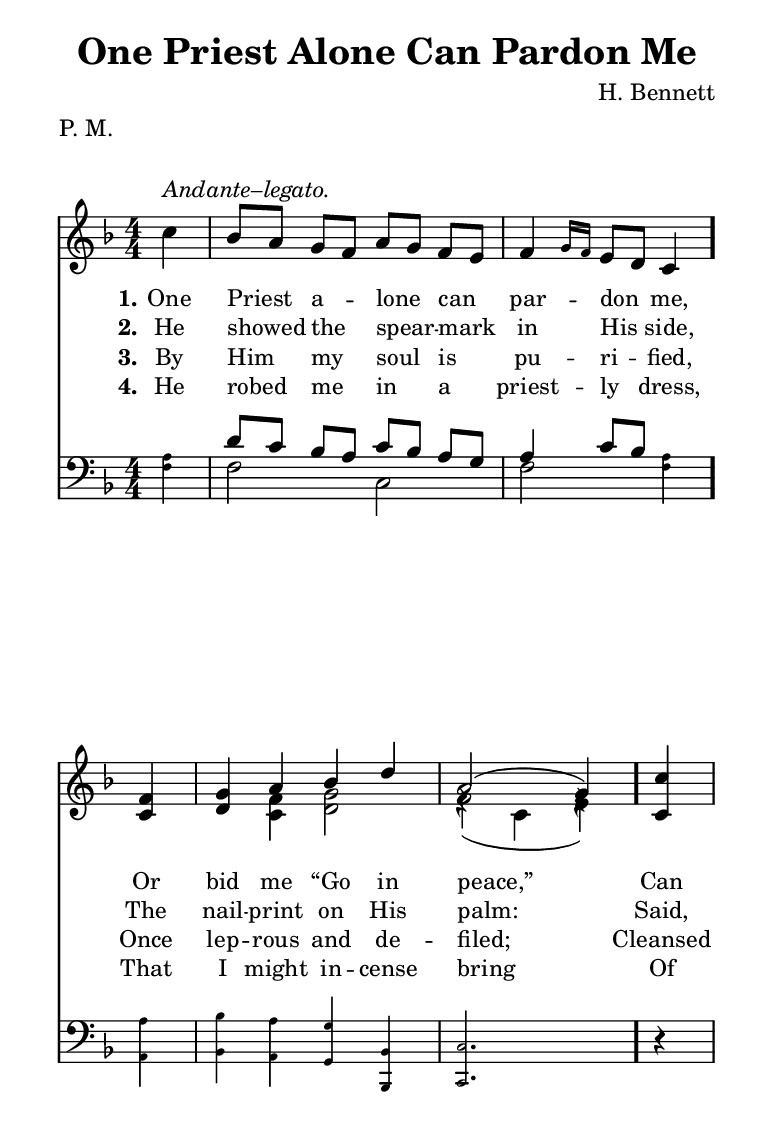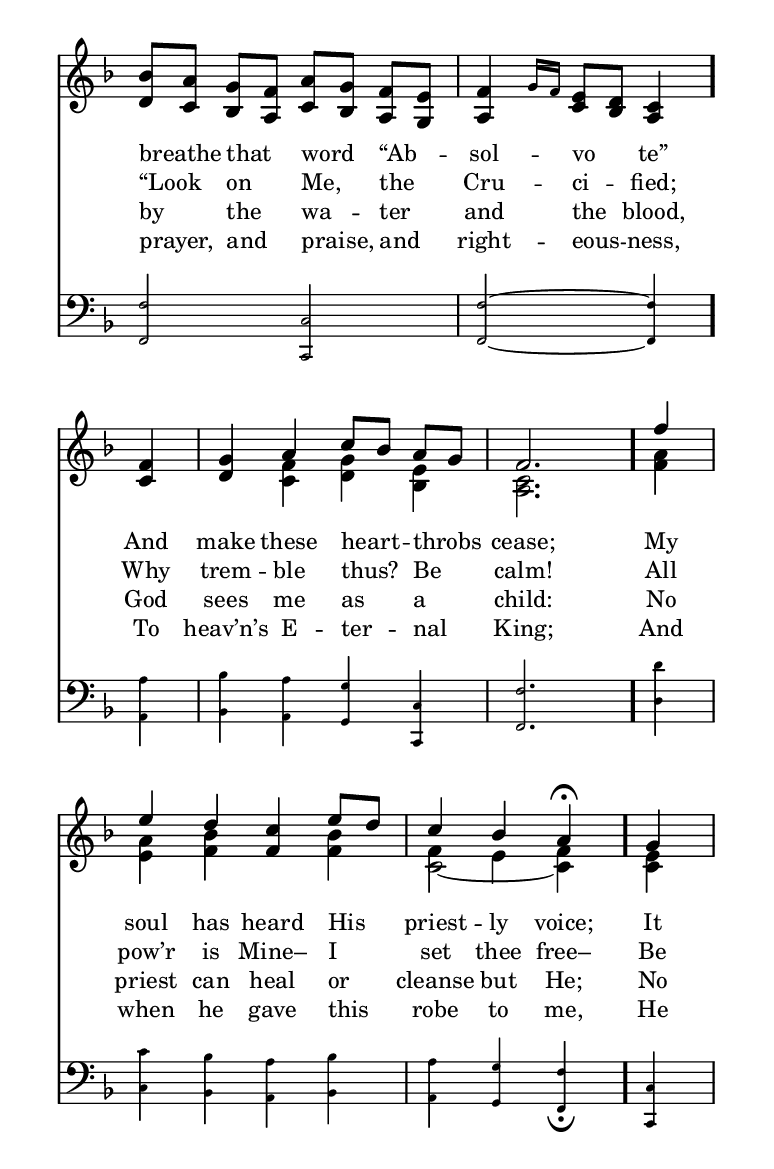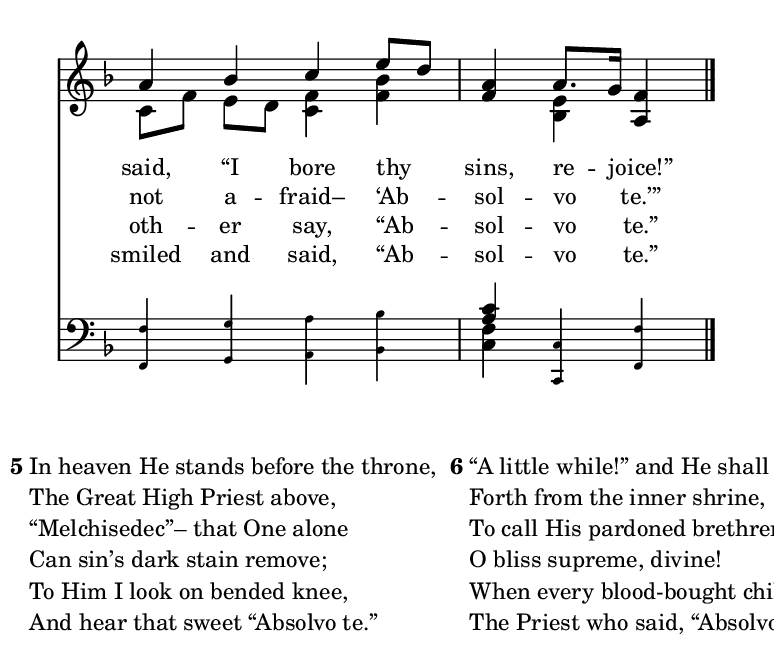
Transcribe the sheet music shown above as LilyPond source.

\include "common/global.ily"
\paper {
  \include "common/paper.ily"
  ragged-last-bottom = ##t
}

\header{
  hymnnumber = "244"
  title = "One Priest Alone Can Pardon Me"
  tunename = ""
  meter = "P. M."
  poet = ""
  composer = "H. Bennett"
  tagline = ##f
}

ta = { \tempo 4=80 }
tb = { \tempo 4=40 }

global = {
  \include "common/overrides.ily"
  \override Staff.TimeSignature.style = #'numbered
  \time 4/4
  \override Score.MetronomeMark.transparent = ##t % hide all fermata changes too
  \ta
  \key f \major
  \partial 4
  \autoBeamOff
}

notesSoprano = {
\global
\relative c'' {

  c4^\markup{\italic{Andante–legato.}} | bes8[ a] g[ f] a[ g] f[ e] | f4 \grace { g16[ f] } e8[ d] c4
  f4 | g a bes d | a2( g4)
  \eogbreak
  c4 | bes8[ a] g[ f] a[ g] f[ e] | f4 \grace { g16[ f] } e8[ d] c4
  f4 | g a c8[ bes] a[ g] | f2.
  \eogbreak
  f'4 | e d c e8[ d] | c4 bes \tb a\fermata \ta
  g4 | a bes c e8[ d] | a4 a8.[ g16] f4

  \bar "|."

}
}

notesAlto = {
\global
\override NoteHead.font-size = #-4
\relative e' {

  s4 | s1 | s2.
  c4 | d4 <f c>4 <g d>2 | << { f2( e4) } { r4 c r } >> % TODO original has d2
  c4 | d8[ c] bes[ a] c[ bes] a[ g] | a4 c8[ bes] a4
  c4 | d4 <f c>4 <g d> <e bes> | <c a>2. % TODO original has d2
  <a' f>4 | <a e> <bes f> f <bes f> | << { f4 e f } { c2 ~ c4 } >>
  <e c>4 | c8[ f] e[ d] <f c>4 <bes f>4 | f <e bes>4 a,

}
}

notesTenor = {
\global
\override NoteHead.font-size = #-4
\relative a {

  a4 | d8[ c] bes[ a] c[ bes] a[ g] | a4 c8[ bes] a4
  a4 | bes4 a g bes, | c2.
  r4 | f2 c | f2 ~ f4
  a4 | bes a g c, | f2.
  d'4 | c bes a bes | a g f
  c4 | f g a bes | <c a> c, f

}
}

notesBass = {
\global
\override NoteHead.font-size = #-4
\relative f {

  f4 | f2 c | f f4
  a,4 | bes a g bes, | c2.
  r4 | f2 c | f2 ~ f4
  a4 | bes a g c, | f2.
  d'4 | c bes a bes | a g f_\fermata
  c4 | f g a bes | <f' c> c, f

}
}

wordsA = \lyricmode {
\set stanza = "1."

One Priest a -- lone can par -- don me, \bar "."
Or bid me “Go in peace,” \bar "."
Can breathe that word “Ab -- sol -- vo te” \bar "."
And make these heart -- throbs cease; \bar "."
My soul has heard His priest -- ly voice; \bar "."
It said, “I bore thy sins, re -- joice!” \bar "."

}

wordsB = \lyricmode {
\set stanza = "2."

He showed the spear -- mark in His side,
The nail -- print on His palm:
Said, “Look on Me, the Cru -- ci -- fied;
Why trem -- ble thus? Be calm!
All pow’r is Mine– I set thee free–
Be not a -- fraid– ‘Ab -- sol -- vo te.’”

}

wordsC = \lyricmode {
\set stanza = "3."

By Him my soul is pu -- ri -- fied,
Once lep -- rous and de -- filed;
Cleansed by the wa -- ter and the blood,
God sees me as a child:
No priest can heal or cleanse but He;
No oth -- er say, “Ab -- sol -- vo te.”

}

wordsD = \lyricmode {
\set stanza = "4."

He robed me in a priest -- ly dress,
That I might in -- cense bring
Of prayer, and praise, and right -- eous -- ness,
To heav’n’s E -- ter -- nal King;
And when he gave this robe to me,
He smiled and said, “Ab -- sol -- vo te.”

}

wordsE = \markuplist {

\line { In heaven He stands before the throne, }
\line { The Great High Priest above, }
\line { “Melchisedec”– that One alone }
\line { Can sin’s dark stain remove; }
\line { To Him I look on bended knee, }
\line { And hear that sweet “Absolvo te.” }

}

wordsF = \markuplist {

\line { “A little while!” and He shall come }
\line { Forth from the inner shrine, }
\line { To call His pardoned brethren home: }
\line { O bliss supreme, divine! }
\line { When every blood-bought child shall see }
\line { The Priest who said, “Absolvo te.” }

}

\score {
  \context ChoirStaff <<
    \context Staff = upper <<
      \set Staff.autoBeaming = ##f
      \set ChoirStaff.systemStartDelimiter = #'SystemStartBar
      \set ChoirStaff.printPartCombineTexts = ##f
      \partcombine #'(2 . 9) \notesSoprano \notesAlto
      \context NullVoice = sopranos { \voiceOne << \notesSoprano >> }
      \context NullVoice = altos { \voiceTwo << \notesAlto >> }
      \context Lyrics = one   \lyricsto sopranos \wordsA
      \context Lyrics = two   \lyricsto sopranos \wordsB
      \context Lyrics = three \lyricsto sopranos \wordsC
      \context Lyrics = four  \lyricsto sopranos \wordsD
    >>
    \context Staff = men <<
      \set Staff.autoBeaming = ##f
      \clef bass
      \set ChoirStaff.printPartCombineTexts = ##f
      \partcombine #'(2 . 9) \notesTenor \notesBass
      \context NullVoice = tenors { \voiceOne << \notesTenor >> }
      \context NullVoice = basses { \voiceTwo << \notesBass >> }
    >>
  >>
  \layout {
    \include "common/layout.ily"
  }
  \midi{
    \include "common/midi.ily"
  }
}

\noPageBreak

\markup { \fill-line {
  \hspace #0.1
  \line{ \bold 5 \column { \wordsE } }
  \hspace #0.1
  \line{ \bold 6 \column { \wordsF } }
  \hspace #0.1
} }

\version "2.19.49"  % necessary for upgrading to future LilyPond versions.

% vi:set et ts=2 sw=2 ai nocindent syntax=lilypond:
